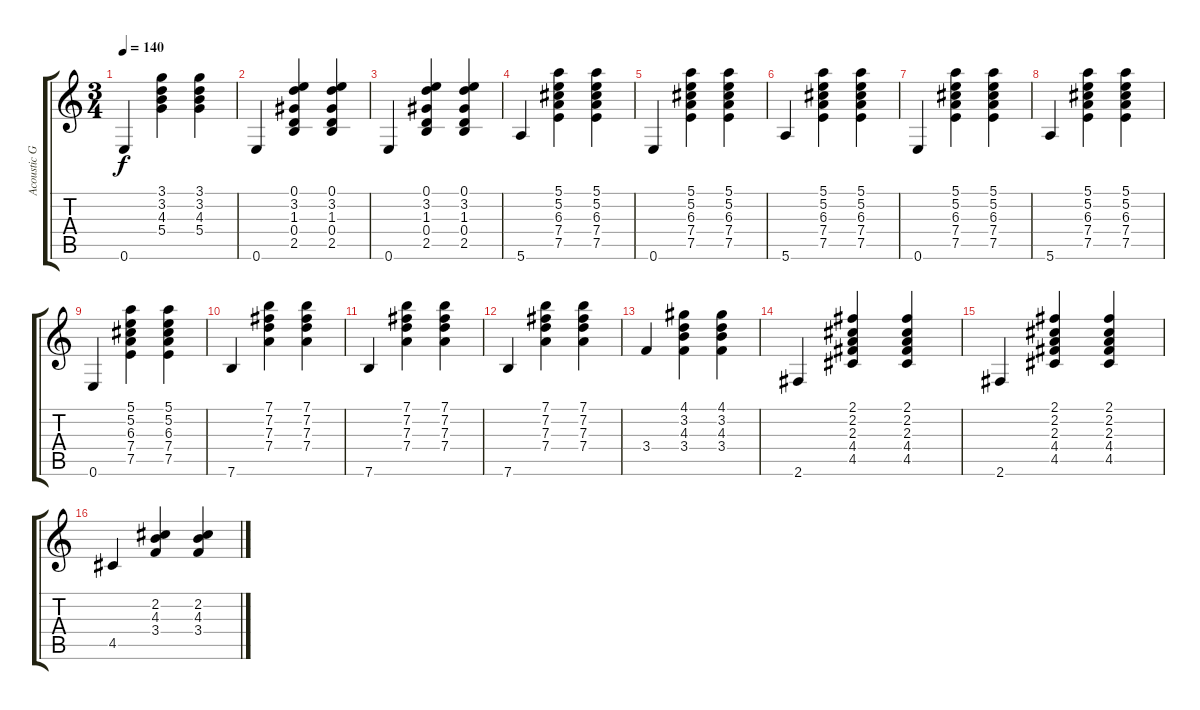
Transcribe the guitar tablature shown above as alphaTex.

\track ("Acoustic Guitar " "Acoustic G") {instrument acousticguitarnylon}
\staff {score tabs}
\tuning (E4 B3 G3 D3 A2 E2) {hide}
\ts (3 4)
\tempo 140
\clef g2
\ks c
0.6.4{dy f} (3.1 3.2 4.3 5.4).4 (3.1 3.2 4.3 5.4).4 |
0.6.4 (0.1 3.2 1.3 0.4 2.5).4 (0.1 3.2 1.3 0.4 2.5).4 |
0.6.4 (0.1 3.2 1.3 0.4 2.5).4 (0.1 3.2 1.3 0.4 2.5).4 |
5.6.4 (5.1 5.2 6.3 7.4 7.5).4 (5.1 5.2 6.3 7.4 7.5).4 |
0.6.4 (5.1 5.2 6.3 7.4 7.5).4 (5.1 5.2 6.3 7.4 7.5).4 |
5.6.4 (5.1 5.2 6.3 7.4 7.5).4 (5.1 5.2 6.3 7.4 7.5).4 |
0.6.4 (5.1 5.2 6.3 7.4 7.5).4 (5.1 5.2 6.3 7.4 7.5).4 |
5.6.4 (5.1 5.2 6.3 7.4 7.5).4 (5.1 5.2 6.3 7.4 7.5).4 |
0.6.4 (5.1 5.2 6.3 7.4 7.5).4 (5.1 5.2 6.3 7.4 7.5).4 |
7.6.4 (7.1 7.2 7.3 7.4).4 (7.1 7.2 7.3 7.4).4 |
7.6.4 (7.1 7.2 7.3 7.4).4 (7.1 7.2 7.3 7.4).4 |
7.6.4 (7.1 7.2 7.3 7.4).4 (7.1 7.2 7.3 7.4).4 |
3.4.4 (4.1 3.2 4.3 3.4).4 (4.1 3.2 4.3 3.4).4 |
2.6.4 (2.1 2.2 2.3 4.4 4.5).4 (2.1 2.2 2.3 4.4 4.5).4 |
2.6.4 (2.1 2.2 2.3 4.4 4.5).4 (2.1 2.2 2.3 4.4 4.5).4 |
4.5.4 (2.2 4.3 3.4).4 (2.2 4.3 3.4).4
